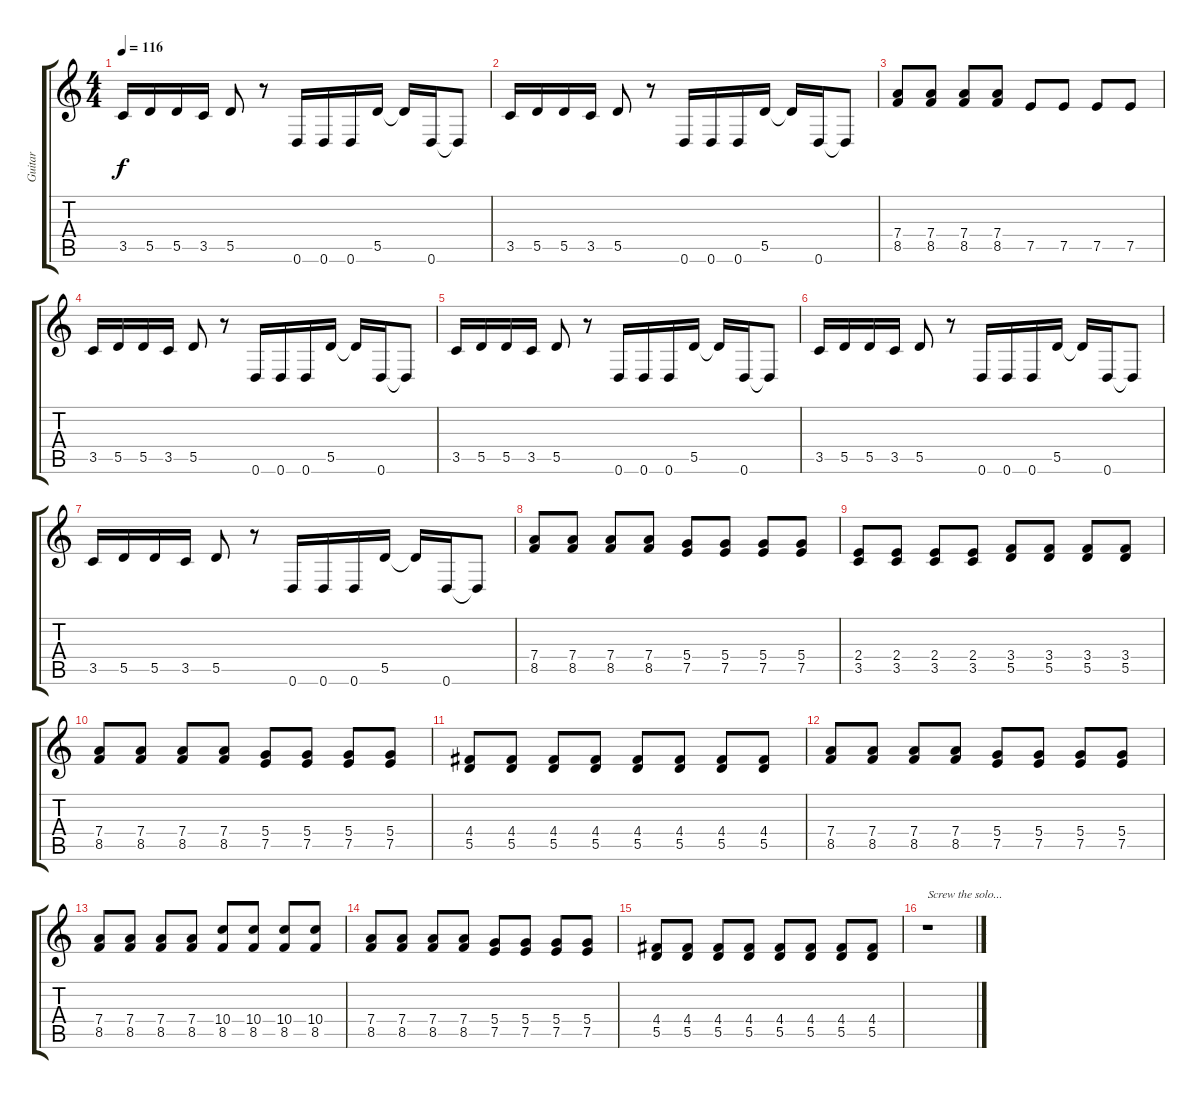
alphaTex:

\track ("Guitar" "Guitar") {instrument electricguitarclean}
\staff {score tabs}
\tuning (E4 B3 G3 D3 A2 D2) {hide}
\ts (4 4)
\tempo 116
\clef g2
\ks c
3.5.16{dy f} 5.5.16 5.5.16 3.5.16 5.5.8 r.8 0.6.16 0.6.16 0.6.16 5.5.16 5.5{t}.16 0.6.16 0.6{t}.8 |
3.5.16 5.5.16 5.5.16 3.5.16 5.5.8 r.8 0.6.16 0.6.16 0.6.16 5.5.16 5.5{t}.16 0.6.16 0.6{t}.8 |
(7.4 8.5).8 (7.4 8.5).8 (7.4 8.5).8 (7.4 8.5).8 7.5.8 7.5.8 7.5.8 7.5.8 |
3.5.16 5.5.16 5.5.16 3.5.16 5.5.8 r.8 0.6.16 0.6.16 0.6.16 5.5.16 5.5{t}.16 0.6.16 0.6{t}.8 |
3.5.16 5.5.16 5.5.16 3.5.16 5.5.8 r.8 0.6.16 0.6.16 0.6.16 5.5.16 5.5{t}.16 0.6.16 0.6{t}.8 |
3.5.16 5.5.16 5.5.16 3.5.16 5.5.8 r.8 0.6.16 0.6.16 0.6.16 5.5.16 5.5{t}.16 0.6.16 0.6{t}.8 |
3.5.16 5.5.16 5.5.16 3.5.16 5.5.8 r.8 0.6.16 0.6.16 0.6.16 5.5.16 5.5{t}.16 0.6.16 0.6{t}.8 |
(7.4 8.5).8 (7.4 8.5).8 (7.4 8.5).8 (7.4 8.5).8 (5.4 7.5).8 (5.4 7.5).8 (5.4 7.5).8 (5.4 7.5).8 |
(2.4 3.5).8 (2.4 3.5).8 (2.4 3.5).8 (2.4 3.5).8 (3.4 5.5).8 (3.4 5.5).8 (3.4 5.5).8 (3.4 5.5).8 |
(7.4 8.5).8 (7.4 8.5).8 (7.4 8.5).8 (7.4 8.5).8 (5.4 7.5).8 (5.4 7.5).8 (5.4 7.5).8 (5.4 7.5).8 |
(4.4 5.5).8 (4.4 5.5).8 (4.4 5.5).8 (4.4 5.5).8 (4.4 5.5).8 (4.4 5.5).8 (4.4 5.5).8 (4.4 5.5).8 |
(7.4 8.5).8 (7.4 8.5).8 (7.4 8.5).8 (7.4 8.5).8 (5.4 7.5).8 (5.4 7.5).8 (5.4 7.5).8 (5.4 7.5).8 |
(7.4 8.5).8 (7.4 8.5).8 (7.4 8.5).8 (7.4 8.5).8 (10.4 8.5).8 (10.4 8.5).8 (10.4 8.5).8 (10.4 8.5).8 |
(7.4 8.5).8 (7.4 8.5).8 (7.4 8.5).8 (7.4 8.5).8 (5.4 7.5).8 (5.4 7.5).8 (5.4 7.5).8 (5.4 7.5).8 |
(4.4 5.5).8 (4.4 5.5).8 (4.4 5.5).8 (4.4 5.5).8 (4.4 5.5).8 (4.4 5.5).8 (4.4 5.5).8 (4.4 5.5).8 |
r.1{txt "Screw the solo..."}
